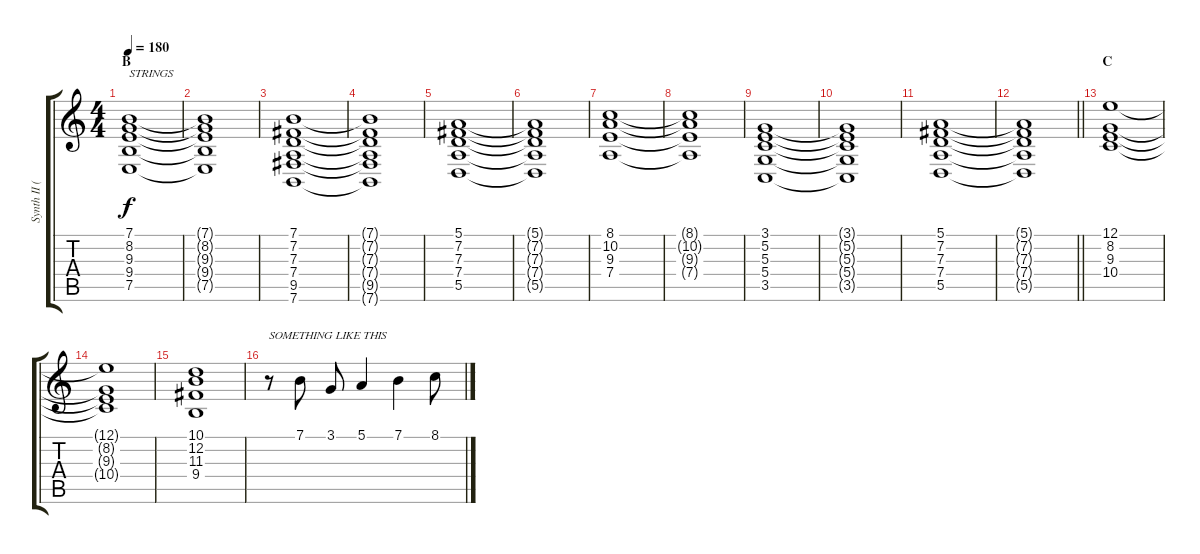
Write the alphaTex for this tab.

\track ("Synth II (Kotobuki Tsumugi)" "Synth II (") {instrument stringensemble1}
\staff {score tabs}
\tuning (E4 B3 G3 D3 A2 E2) {hide}
\ts (4 4)
\section ("" "B")
\tempo 180
\clef g2
\ks c
(7.1 8.2 9.3 9.4 7.5).1{txt "STRINGS" dy f} |
(7.1{t} 8.2{t} 9.3{t} 9.4{t} 7.5{t}).1 |
(7.1 7.2 7.3 7.4 9.5 7.6).1 |
(7.1{t} 7.2{t} 7.3{t} 7.4{t} 9.5{t} 7.6{t}).1 |
(5.1 7.2 7.3 7.4 5.5).1 |
(5.1{t} 7.2{t} 7.3{t} 7.4{t} 5.5{t}).1 |
(8.1 10.2 9.3 7.4).1 |
(8.1{t} 10.2{t} 9.3{t} 7.4{t}).1 |
(3.1 5.2 5.3 5.4 3.5).1 |
(3.1{t} 5.2{t} 5.3{t} 5.4{t} 3.5{t}).1 |
(5.1 7.2 7.3 7.4 5.5).1 |
\barLineRight lightlight
(5.1{t} 7.2{t} 7.3{t} 7.4{t} 5.5{t}).1 |
\section ("" "C")
(12.1 8.2 9.3 10.4).1 |
(12.1{t} 8.2{t} 9.3{t} 10.4{t}).1 |
(10.1 12.2 11.3 9.4).1 |
r.8{txt "SOMETHING LIKE THIS"} 7.1.8 3.1.8 5.1.4 7.1.4 8.1.8
